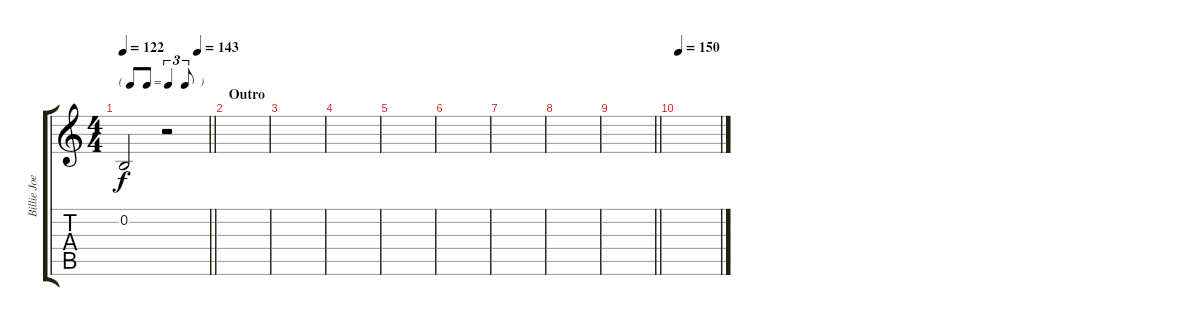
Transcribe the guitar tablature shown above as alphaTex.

\track ("Billie Joe Armstrong - Vocals" "Billie Joe") {instrument altosax}
\staff {score tabs}
\tuning (E4 B3 G3 D3 A2 E2) {hide}
\ts (4 4)
\tf triplet8th
\tempo 122
\tempo (143 0.875)
\clef g2
\barLineRight lightlight
\ks c
0.2{t}.2{dy f} r.2 |
\section ("" "Outro")
|
|
|
|
|
|
|
\barLineRight lightlight
|
\tempo 150
